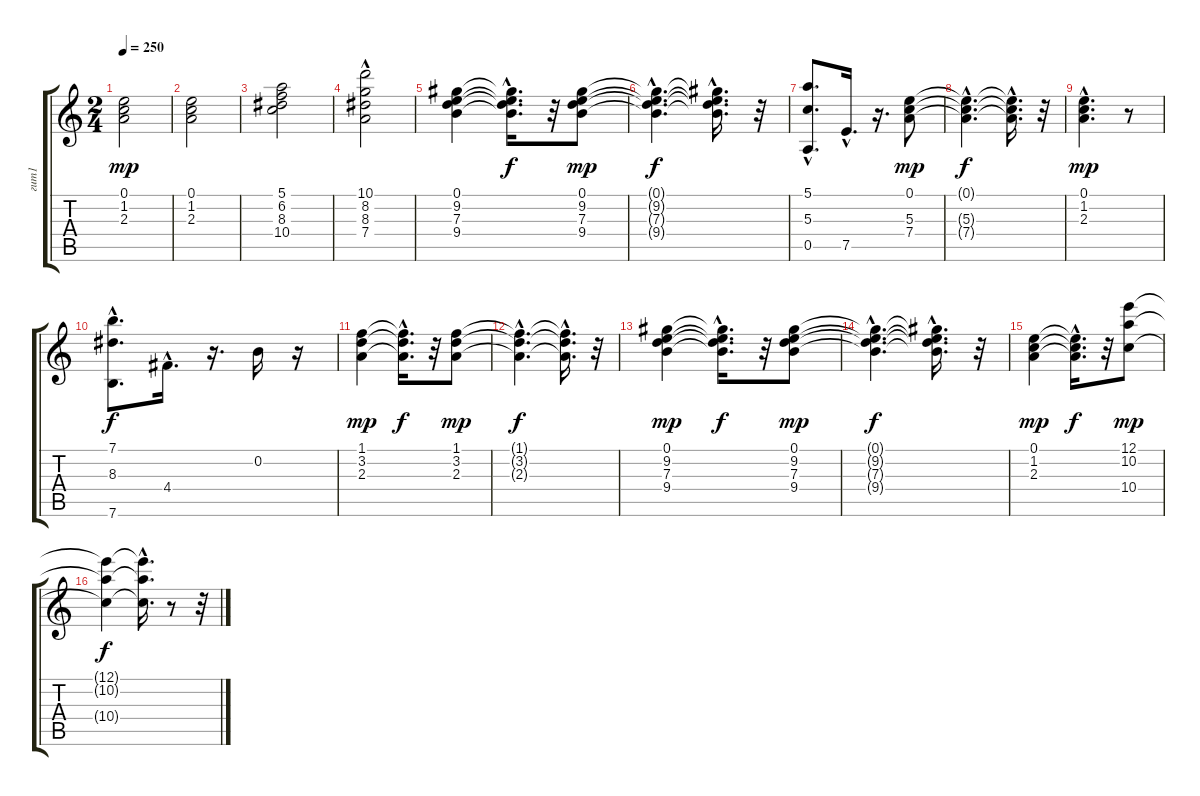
\track ("гит1" "гит1") {instrument acousticguitarsteel}
\staff {score tabs}
\tuning (E4 B3 G3 D3 A2 E2) {hide}
\ts (2 4)
\tempo 250
\clef g2
\ks c
(0.1 1.2 2.3).2{dy mp} |
(0.1 1.2 2.3).2 |
(5.1 6.2 8.3 10.4).2 |
(10.1{hac} 8.2{hac} 8.3{hac} 7.4).2 |
(0.1 9.2 7.3 9.4).4 (0.1{hac t} 9.2{hac t} 7.3{hac t} 9.4{hac t}).16{d dy f} r.32 (0.1 9.2 7.3 9.4).8{dy mp} |
(0.1{hac t} 9.2{hac t} 7.3{hac t} 9.4{hac t}).4{d dy f} (0.1{hac t} 9.2{hac t} 7.3{hac t} 9.4{hac t}).16{d} r.32 |
(5.1 5.3 0.5{hac}).8{d} 7.5{hac}.16{d} r.16{d} (0.1 5.3 7.4).8{dy mp} |
(0.1{hac t} 5.3{hac t} 7.4{hac t}).4{d dy f} (0.1{hac t} 5.3{hac t} 7.4{hac t}).16{d} r.32 |
(0.1{hac} 1.2{hac} 2.3{hac}).4{d dy mp} r.8 |
(7.1 8.3 7.6{hac}).8{d dy f} 4.4{hac}.16{d} r.16{d} 0.2.16 r.16 |
(1.1 3.2 2.3).4{dy mp} (1.1{hac t} 3.2{hac t} 2.3{hac t}).16{d dy f} r.32 (1.1 3.2 2.3).8{dy mp} |
(1.1{hac t} 3.2{hac t} 2.3{hac t}).4{d dy f} (1.1{hac t} 3.2{hac t} 2.3{hac t}).16{d} r.32 |
(0.1 9.2 7.3 9.4).4{dy mp} (0.1{hac t} 9.2{hac t} 7.3{hac t} 9.4{hac t}).16{d dy f} r.32 (0.1 9.2 7.3 9.4).8{dy mp} |
(0.1{hac t} 9.2{hac t} 7.3{hac t} 9.4{hac t}).4{d dy f} (0.1{hac t} 9.2{hac t} 7.3{hac t} 9.4{hac t}).16{d} r.32 |
(0.1 1.2 2.3).4{dy mp} (0.1{hac t} 1.2{hac t} 2.3{hac t}).16{d dy f} r.32 (12.1 10.2 10.4).8{dy mp} |
(12.1{t} 10.2{t} 10.4{t}).4{dy f} (12.1{hac t} 10.2{hac t} 10.4{hac t}).16{d} r.8 r.32
